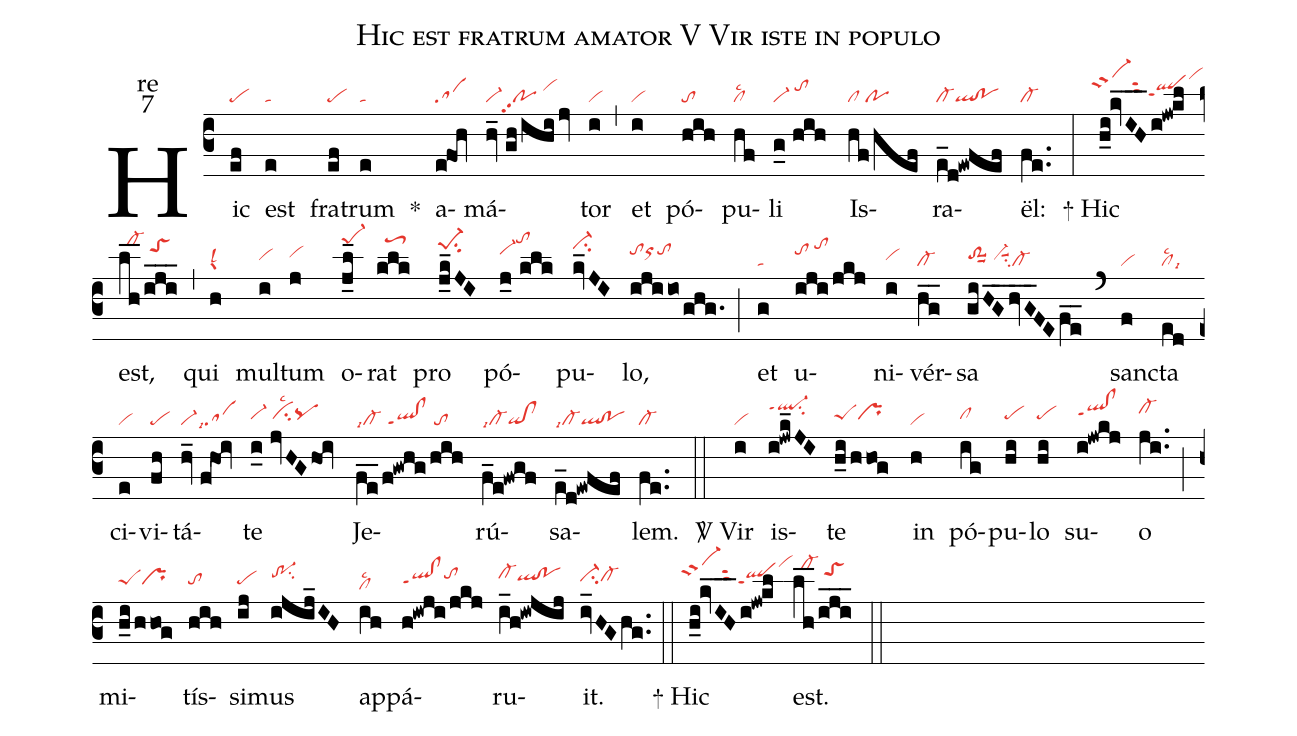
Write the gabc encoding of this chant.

name:Hic est fratrum amator V Vir iste in populo;
office-part:re;
mode:7;
nabc-lines:1;
%%
(c3) Hic(ef|pe) est(e|ta) fra(ef|pe)trum(e|ta) <sp>*</sp>()
a(e!foh|sa)má(hv_//gh/ihi/jv|vi-popp2/vihj)tor(i|vi) (,)
et(i|vi) pó(hih|to)pu(hf|cllsc2)li(g_0//hih|vi-/tohj) Is(hf/hef|cl/po)ra(e_d!ewfef|cl-ql!po)ël:(fe..|cl-) (:)

<sp>+</sp> Hic(h_i!kvIH___i!jw!kl|``sc-hksut2/qlhhppt1vihn) est,(lh__/iji___|//cl-hm/toShk) (,)
qui(h|grlsl2) mul(i|vihh)tum(j|vihi) o(j_l_|pe-1hn)rat(klk|//toS3hn)
pro(j_k_JI|pe-1hlsu2) pó(j_0//klk|vi-hjtohn)pu(kv_JI|ci-hl)lo,(ijiio/ghg.|tohjorhjtohj) (;)
et(g|ta) u(iji/jkj|tohj/tohl)ni(i|vihh)vér(hg__|cl-)sa(giHG__hvG__FEfe__|to-1hhsuu1/vi-hhsuu1su2cl-) (`)
san(f|vi)cta(ed|cllsc2lsi9) ci(e|vi)vi(fh|pe)tá(hv_//f@hoi|vi-salsi7)te(i_0//jvHGhoi|vi-hh/cihhlsc2pqhh)
Je(fe__/f!gwhg/hih|cl-lsi7/ql!clppt1/to)rú(f_e!fwgf|cl-lsi7qi!cl)sa(e_d!ewfef|cl-lsi7ql!po)lem.(fe..|cl-) (::)

<sp>V/</sp> Vir(i|vi) is(i!jwk_JI|ql-hkppt1su2)te(h_i/hhog|peShhprhh)
in(h|vi) pó(ig|clhh)pu(hi|pehh)lo(hi|pehh) su(i!jwkj|qlhi!clhippt1)o(ji..|cl-hj) (;)
mi(h_i/hhog|peShhprhh)tís(hih|tohh)si(ij|pehh)mus(ijij_IH|tr-1hjsu2)
ap(ih|cllsc2)pá(h!iwji/jkj|qlhh!clhhppt1tohj)ru(i_h!iwjij|cl-hjqlhi!pohi)it.(iv_HGhg..|ci-hicl-hi) (::)

<sp>+</sp> Hic(h_i!kvIH___i!jw!kl|``sc-hksut2/qlhhppt1vihn) est.(lh__/iji___|//cl-hm/toShk) (::)
